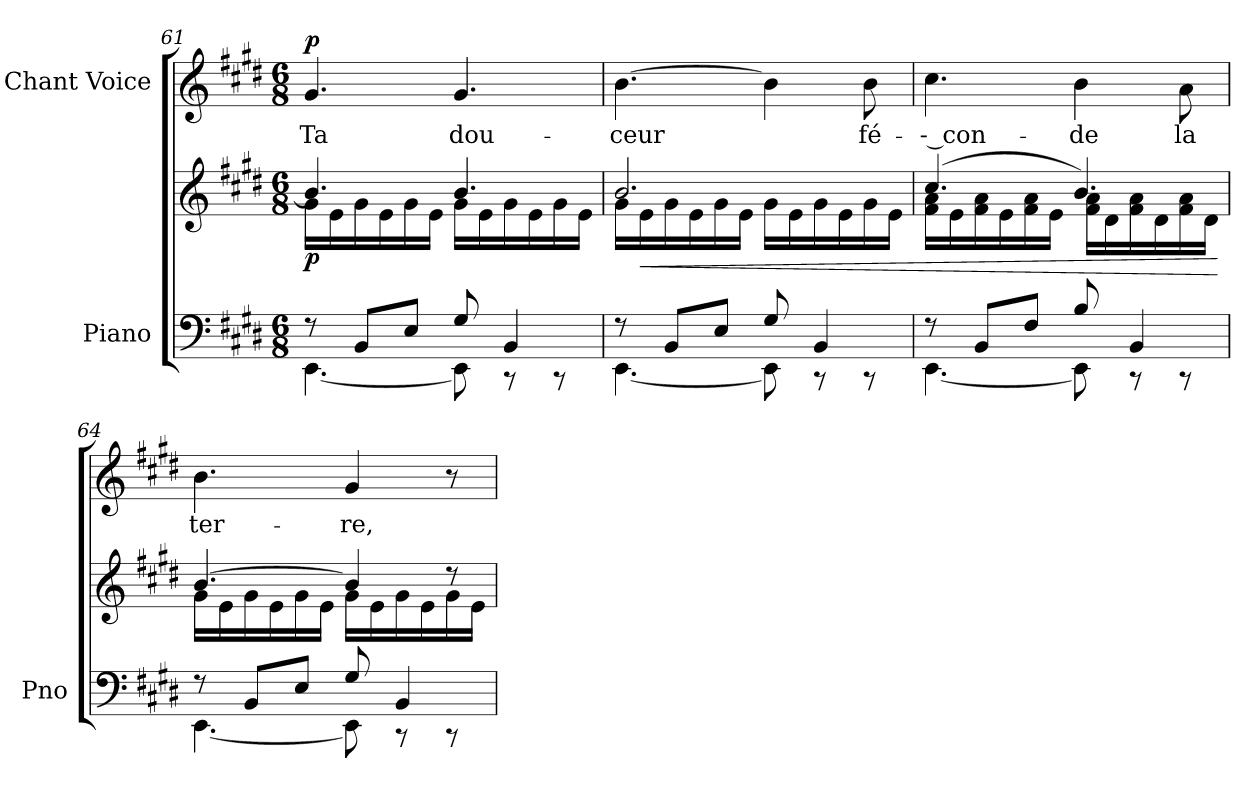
**kern	**kern	**dynam	**kern	**text	**dynam
*part2	*part2	*part2	*part1	*part1	*part1
*staff3	*staff2	*staff2/3	*staff1	*staff1	*staff1
*I"Piano	*	*	*I"Chant Voice	*	*
*I'Pno	*	*	*	*	*
*clefF4	*clefG2	*	*clefG2	*	*
*k[f#c#g#d#]	*k[f#c#g#d#]	*	*k[f#c#g#d#]	*	*
*M6/8	*M6/8	*	*M6/8	*	*
=61	=61	=61	=61	=61	=61
*^	*^	*	*	*	*
!	!	!	!	!LO:DY:b	!	!	!LO:DY:a
8r	[4.EE\	4.b/]	16g#\LL	p	4.g#/	Ta	p
.	.	.	16e\	.	.	.	.
8BB/L	.	.	16g#\	.	.	.	.
.	.	.	16e\	.	.	.	.
8E/J	.	.	16g#\	.	.	.	.
.	.	.	16e\JJ	.	.	.	.
8G#/	8EE\]	4.b/	16g#\LL	.	4.g#/	dou-	.
.	.	.	16e\	.	.	.	.
4BB/	8r	.	16g#\	.	.	.	.
.	.	.	16e\	.	.	.	.
.	8r	.	16g#\	.	.	.	.
.	.	.	16e\JJ	.	.	.	.
=62	=62	=62	=62	=62	=62	=62	=62
8r	[4.EE\	2.b/	16g#\LL	.	[4.b\	-ceur	.
!	!	!	!	!LO:HP:b	!	!	!
.	.	.	16e\	<	.	.	.
8BB/L	.	.	16g#\	.	.	.	.
.	.	.	16e\	.	.	.	.
8E/J	.	.	16g#\	.	.	.	.
.	.	.	16e\JJ	.	.	.	.
8G#/	8EE\]	.	16g#\LL	.	4b\]	.	.
.	.	.	16e\	.	.	.	.
4BB/	8r	.	16g#\	.	.	.	.
.	.	.	16e\	.	.	.	.
.	8r	.	16g#\	.	8b\	fé-	.
.	.	.	16e\JJ	.	.	.	.
=63	=63	=63	=63	=63	=63	=63	=63
8r	[4.EE\	(4.cc#/	16f#\ 16a\LL	.	4.cc#\	-- con-	.
.	.	.	16e\	.	.	.	.
8BB/L	.	.	16f#\ 16a\	.	.	.	.
.	.	.	16e\	.	.	.	.
8F#/J	.	.	16f#\ 16a\	.	.	.	.
.	.	.	16e\JJ	.	.	.	.
8B/	8EE\]	4.b/)	16f#\ 16a\LL	.	4b\	-de	.
.	.	.	16d#\	.	.	.	.
4BB/	8r	.	16f#\ 16a\	.	.	.	.
.	.	.	16d#\	.	.	.	.
.	8r	.	16f#\ 16a\	.	8a\	la	.
.	.	.	16d#\JJ	.	.	.	.
*v	*v	*	*	*	*	*	*
*	*v	*v	*	*	*	*
.	.	[	.	.	.
=64	=64	=64	=64	=64	=64
*^	*^	*	*	*	*
8r	[4.EE\	[4.b/	16g#\LL	.	4.b\	ter-	.
.	.	.	16e\	.	.	.	.
8BB/L	.	.	16g#\	.	.	.	.
.	.	.	16e\	.	.	.	.
8E/J	.	.	16g#\	.	.	.	.
.	.	.	16e\JJ	.	.	.	.
8G#/	8EE\]	4b/]	16g#\LL	.	4g#/	-re,	.
.	.	.	16e\	.	.	.	.
4BB/	8r	.	16g#\	.	.	.	.
.	.	.	16e\	.	.	.	.
.	8r	8r	16g#\	.	8r	.	.
.	.	.	16e\JJ	.	.	.	.
*v	*v	*	*	*	*	*	*
*	*v	*v	*	*	*	*
=	=	=	=	=	=
*-	*-	*-	*-	*-	*-
